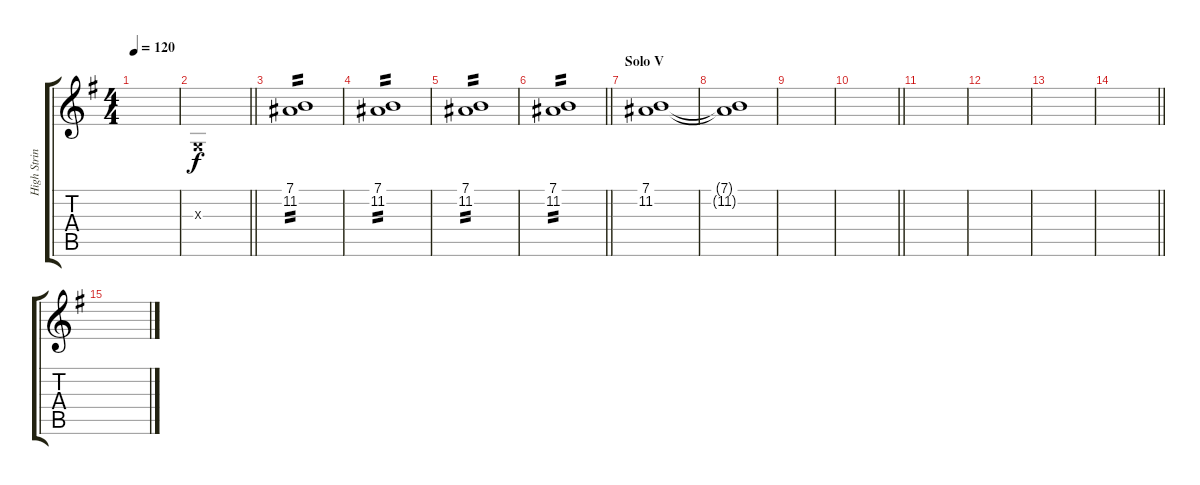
\track ("High Strings Standard" "High Strin") {instrument stringensemble1}
\staff {score tabs}
\tuning (E4 B3 G3 D3 A2 E2) {hide}
\ts (4 4)
\tempo 120
\clef g2
\ks eminor
|
\barLineRight lightlight
0.3{x}.1{volume 0} |
(7.1 11.2).1{tp 2 volume 16} |
(7.1 11.2).1{tp 2} |
(7.1 11.2).1{tp 2} |
\barLineRight lightlight
(7.1 11.2).1{tp 2} |
\section ("" "Solo V")
(7.1 11.2).1{volume 14} |
(7.1{t} 11.2{t}).1 |
|
\barLineRight lightlight
|
|
|
|
\barLineRight lightlight
|
\section ("" "")
